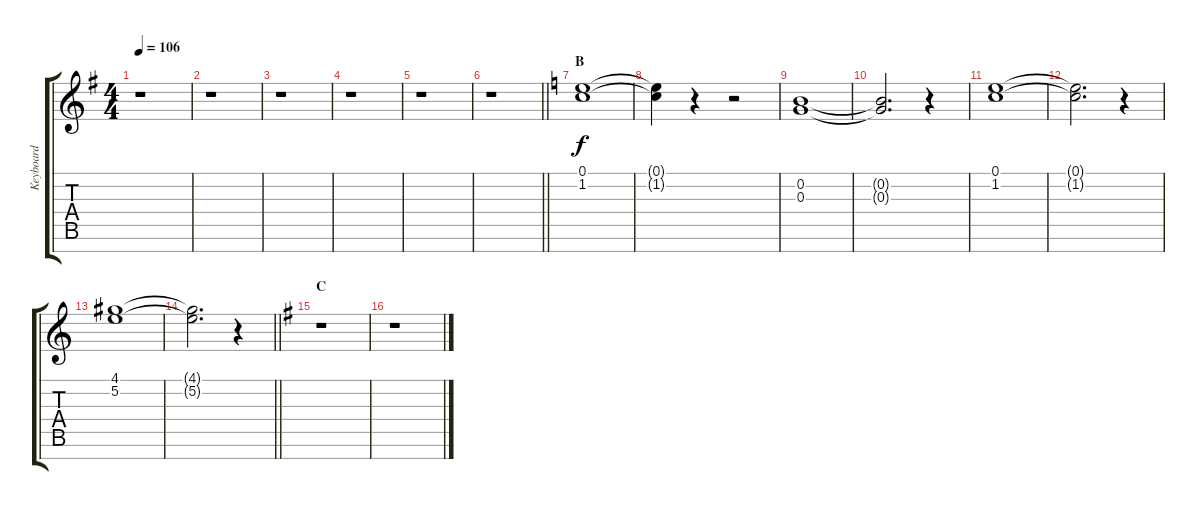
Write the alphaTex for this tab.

\track ("Keyboard" "Keyboard") {instrument drawbarorgan}
\staff {score tabs}
\tuning (E5 B4 G4 D4 A3 E3 B2) {hide}
\ts (4 4)
\tempo 106
\clef g2
\ks g
r.1{dy f} |
r.1 |
r.1 |
r.1 |
r.1 |
\barLineRight lightlight
r.1 |
\section ("" "B")
\ks c
(0.1 1.2).1 |
(0.1{t} 1.2{t}).4 r.4 r.2 |
(0.2 0.3).1 |
(0.2{t} 0.3{t}).2{d} r.4 |
(0.1 1.2).1 |
(0.1{t} 1.2{t}).2{d} r.4 |
(4.1 5.2).1 |
\barLineRight lightlight
(4.1{t} 5.2{t}).2{d} r.4 |
\section ("" "C")
\ks g
r.1 |
r.1
